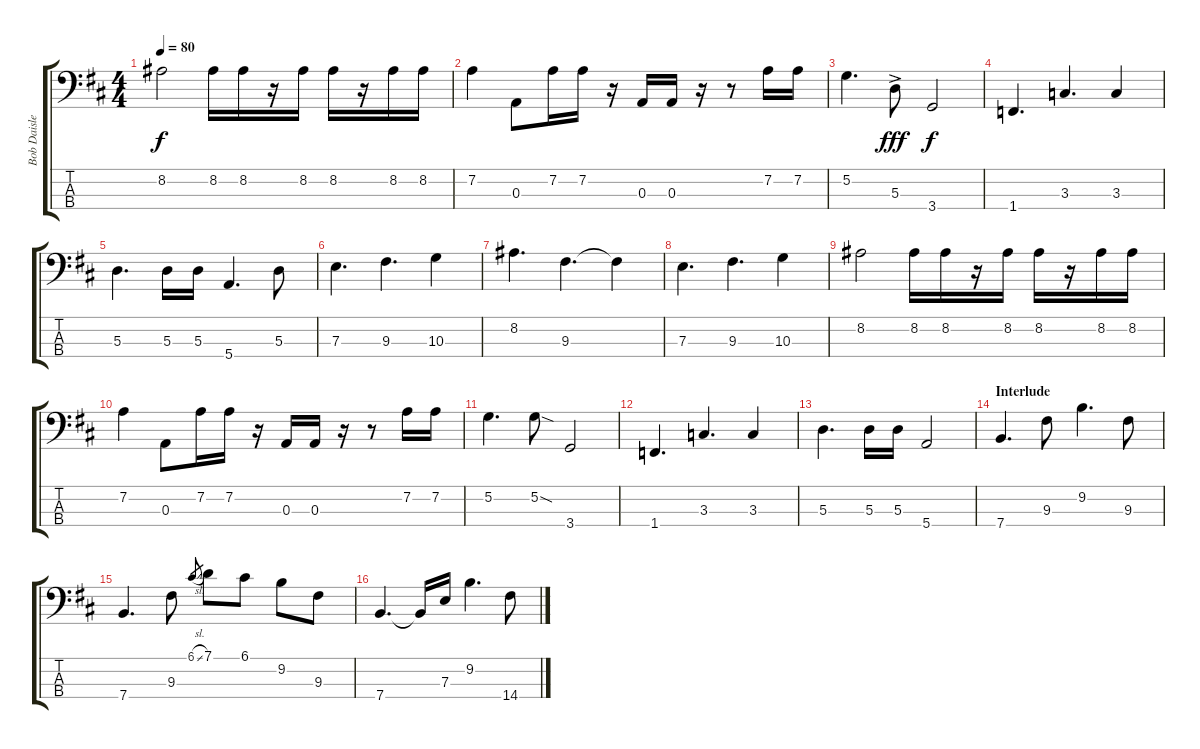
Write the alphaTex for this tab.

\track ("Bob Daisley" "Bob Daisle") {instrument fretlessbass}
\staff {score tabs}
\tuning (G2 D2 A1 E1) {hide}
\ts (4 4)
\tempo 80
\clef f4
\ks bminor
8.2.2{dy f} 8.2.16 8.2.16 r.16 8.2.16 8.2.16 r.16 8.2.16 8.2.16 |
7.2.4 0.3.8 7.2.16 7.2.16 r.16 0.3.16 0.3.16 r.16 r.8 7.2.16 7.2.16 |
5.2.4{d} 5.3{ac}.8{dy fff} 3.4.2{dy f} |
1.4.4{d} 3.3.4{d} 3.3.4 |
5.3.4{d} 5.3.16 5.3.16 5.4.4{d} 5.3.8 |
7.3.4{d} 9.3.4{d} 10.3.4 |
8.2.4{d} 9.3.4{d} 9.3{t}.4 |
7.3.4{d} 9.3.4{d} 10.3.4 |
8.2.2 8.2.16 8.2.16 r.16 8.2.16 8.2.16 r.16 8.2.16 8.2.16 |
7.2.4 0.3.8 7.2.16 7.2.16 r.16 0.3.16 0.3.16 r.16 r.8 7.2.16 7.2.16 |
5.2.4{d} 5.2{sod}.8 3.4.2 |
1.4.4{d} 3.3.4{d} 3.3.4 |
5.3.4{d} 5.3.16 5.3.16 5.4.2 |
\section ("" "Interlude")
7.4.4{d} 9.3.8 9.2.4{d} 9.3.8 |
7.4.4{d} 9.3.8 6.1{sl}.8{gr} 7.1.8 6.1.8 9.2.8 9.3.8 |
7.4.4{d} 7.4{t}.16 7.3.16 9.2.4{d} 14.4.8
